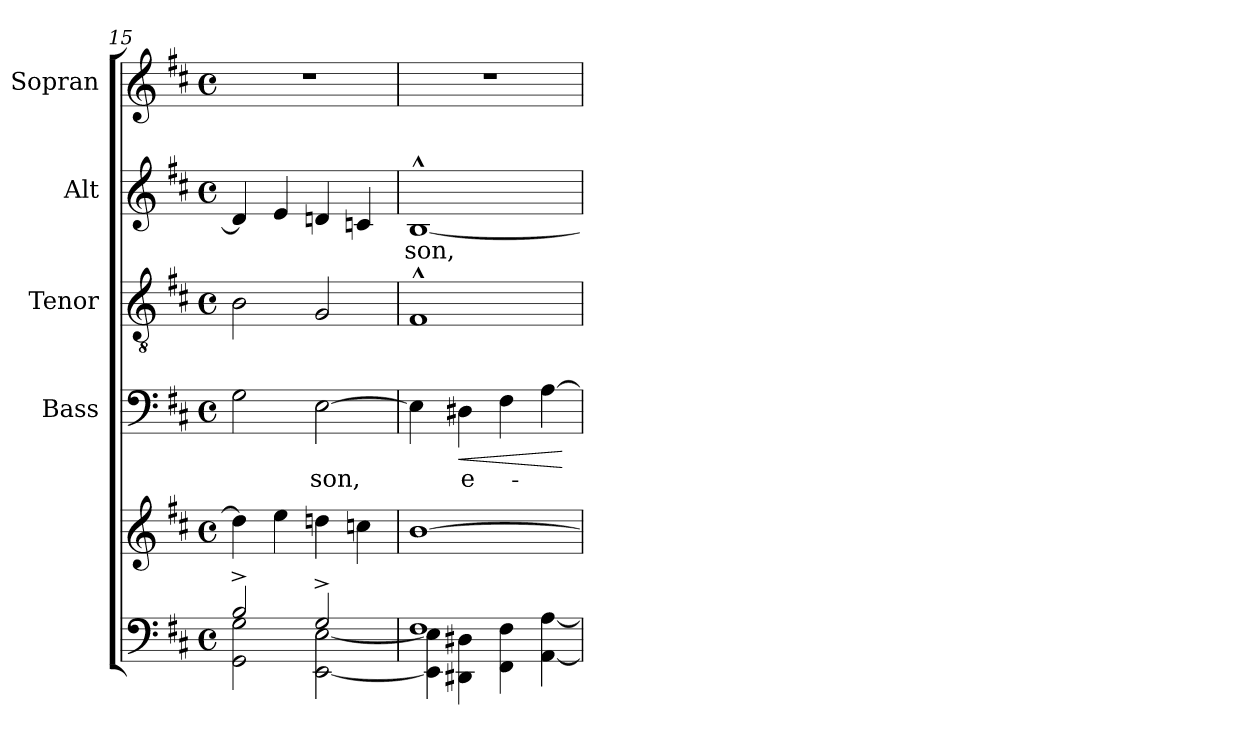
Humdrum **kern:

**kern	**kern	**kern	**text	**dynam	**kern	**kern	**text	**kern
*part5	*part5	*part4	*part4	*part4	*part3	*part2	*part2	*part1
*staff6	*staff5	*staff4	*staff4	*staff4	*staff3	*staff2	*staff2	*staff1
*	*	*I"Bass	*	*	*I"Tenor	*I"Alt	*	*I"Sopran
*	*	*I'B.	*	*	*I'T.	*I'A.	*	*I'S.
*clefF4	*clefG2	*clefF4	*	*	*clefGv2	*clefG2	*	*clefG2
*k[f#c#]	*k[f#c#]	*k[f#c#]	*	*	*k[f#c#]	*k[f#c#]	*	*k[f#c#]
*D:	*D:	*D:	*	*	*D:	*D:	*	*D:
*M4/4	*M4/4	*M4/4	*	*	*M4/4	*M4/4	*	*M4/4
*met(c)	*met(c)	*met(c)	*	*	*met(c)	*met(c)	*	*met(c)
=15	=15	=15	=15	=15	=15	=15	=15	=15
*^	*	*	*	*	*	*	*	*
2B^>/	2GG\ 2G\	4dd#\]	2G\	.	.	2B\	4d#/]	.	1r
.	.	4ee\	.	.	.	.	4e/	.	.
!	!	!	!	!LO:LY:b	!	!	!	!	!
2G^>/	[<2EE\ [<2E\	4ddn\	[2E\	-son,	.	2G/	4dn/	.	.
.	.	4ccn\	.	.	.	.	4cn/	.	.
=16	=16	=16	=16	=16	=16	=16	=16	=16	=16
!	!	!	!	!	!	!	!	!LO:LY:b	!
1F#	4EE\] 4E\]	[1b	4E\]	.	.	1F#^^>	[1B^^>	-son,	1r
!	!	!	!	!LO:LY:b	!LO:HP:b	!	!	!	!
.	4DD#X\ 4D#X\	.	4D#X\	e-	<	.	.	.	.
.	4FF#\ 4F#\	.	4F#\	.	.	.	.	.	.
.	[<4AA\ [>4A\	.	[4A\	.	.	.	.	.	.
*v	*v	*	*	*	*	*	*	*	*
.	.	.	.	[	.	.	.	.
=	=	=	=	=	=	=	=	=
*-	*-	*-	*-	*-	*-	*-	*-	*-
